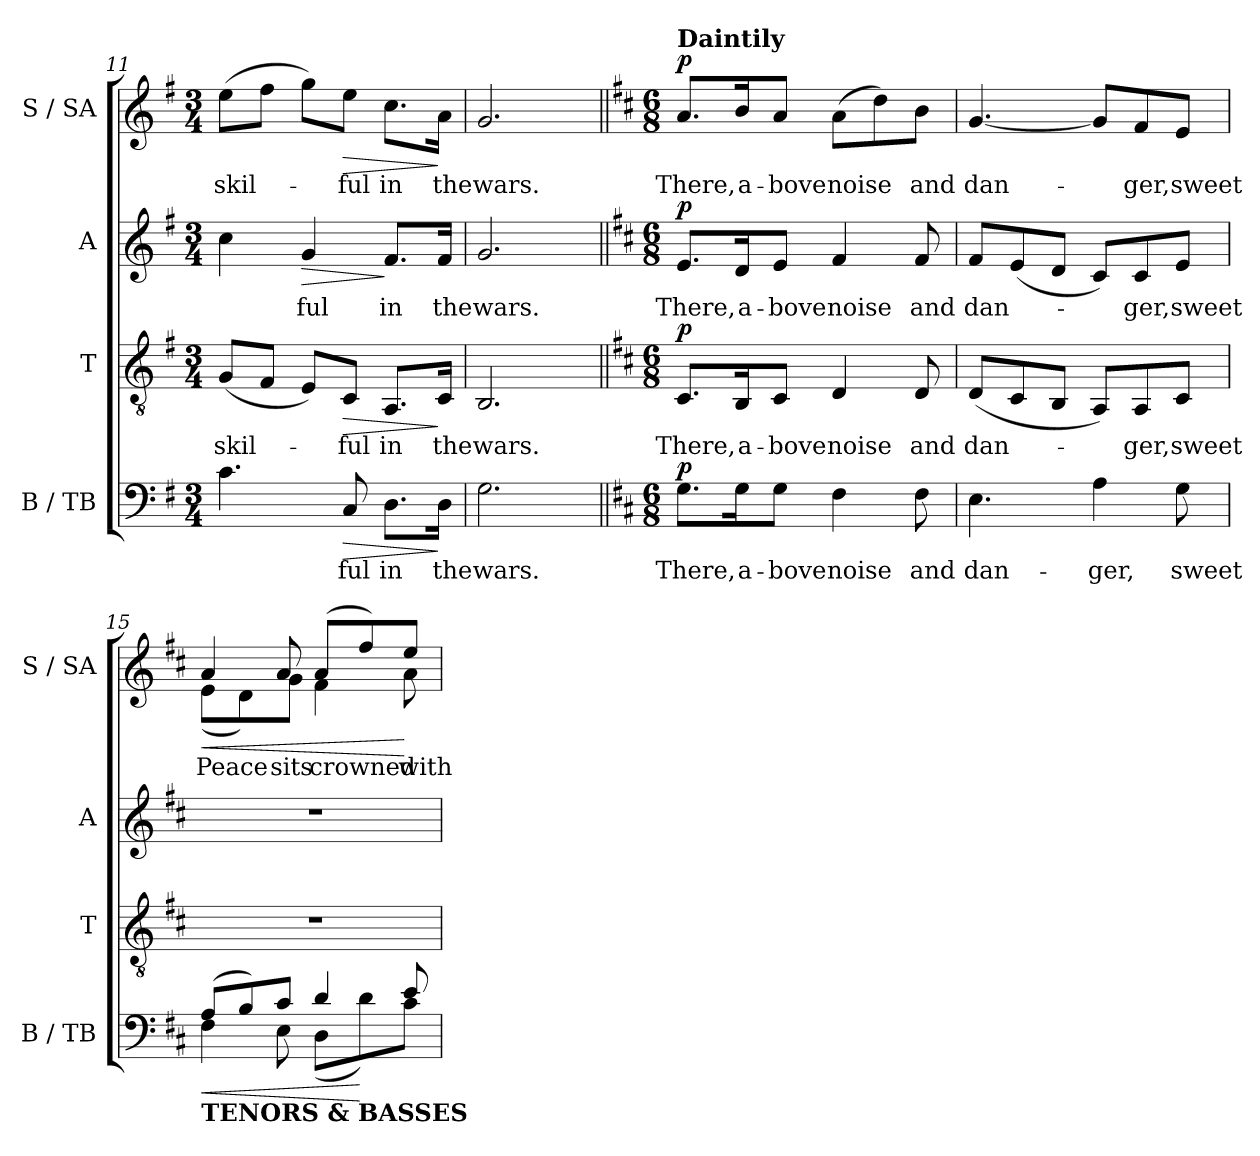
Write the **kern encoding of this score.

**kern	**text	**dynam	**kern	**text	**dynam	**kern	**text	**dynam	**kern	**text	**dynam
*part4	*part4	*part4	*part3	*part3	*part3	*part2	*part2	*part2	*part1	*part1	*part1
*staff4	*staff4	*staff4	*staff3	*staff3	*staff3	*staff2	*staff2	*staff2	*staff1	*staff1	*staff1
*I"B / TB	*	*	*I"T	*	*	*I"A	*	*	*I"S / SA	*	*
*I'B / TB	*	*	*I'T	*	*	*I'A	*	*	*I'S / SA	*	*
*clefF4	*	*	*clefGv2	*	*	*clefG2	*	*	*clefG2	*	*
*k[f#]	*	*	*k[f#]	*	*	*k[f#]	*	*	*k[f#]	*	*
*G:	*	*	*G:	*	*	*G:	*	*	*G:	*	*
*M3/4	*	*	*M3/4	*	*	*M3/4	*	*	*M3/4	*	*
=11	=11	=11	=11	=11	=11	=11	=11	=11	=11	=11	=11
!	!	!	!	!LO:LY:b:color=#000000	!	!	!	!	!	!	!
!	!	!	!	!	!	!	!	!	!	!LO:LY:b:color=#000000	!
4.ci\	.	.	(8Gi/L	skil-	.	4cci\	.	.	(8eei\L	skil-	.
.	.	.	8F#i/J	.	.	.	.	.	8ff#i\J	.	.
!	!	!	!	!	!	!	!LO:LY:b:color=#000000	!LO:HP:b	!	!	!
.	.	.	8Ei/L)	.	.	4gi/	-ful	>	8ggi\L)	.	.
!	!LO:LY:b:color=#000000	!LO:HP:b	!	!	!	!	!	!	!	!	!
!	!	!	!	!LO:LY:b:color=#000000	!LO:HP:b	!	!	!	!	!	!
!	!	!	!	!	!	!	!	!	!	!LO:LY:b:color=#000000	!LO:HP:b
8Ci/	-ful	>	8Ci/J	-ful	>	.	.	.	8eei\J	-ful	>
!	!LO:LY:b:color=#000000	!	!	!	!	!	!	!	!	!	!
!	!	!	!	!LO:LY:b:color=#000000	!	!	!	!	!	!	!
!	!	!	!	!	!	!	!LO:LY:b:color=#000000	!	!	!	!
!	!	!	!	!	!	!	!	!	!	!LO:LY:b:color=#000000	!
8.Di\L	in	.	8.AAi/L	in	.	8.f#i/L	in	]	8.cci\L	in	.
!	!LO:LY:b:color=#000000	!	!	!	!	!	!	!	!	!	!
!	!	!	!	!LO:LY:b:color=#000000	!	!	!	!	!	!	!
!	!	!	!	!	!	!	!LO:LY:b:color=#000000	!	!	!	!
!	!	!	!	!	!	!	!	!	!	!LO:LY:b:color=#000000	!
16Di\Jk	the	]	16Ci/Jk	the	]	16f#i/Jk	the	.	16ai\Jk	the	]
=12	=12	=12	=12	=12	=12	=12	=12	=12	=12	=12	=12
!	!LO:LY:b:color=#000000	!	!	!	!	!	!	!	!	!	!
!	!	!	!	!LO:LY:b:color=#000000	!	!	!	!	!	!	!
!	!	!	!	!	!	!	!LO:LY:b:color=#000000	!	!	!	!
!	!	!	!	!	!	!	!	!	!	!LO:LY:b:color=#000000	!
2.Gi\	wars.	.	2.BBi/	wars.	.	2.gi/	wars.	.	2.gi/	wars.	.
=13||	=13||	=13||	=13||	=13||	=13||	=13||	=13||	=13||	=13||	=13||	=13||
*k[f#c#]	*	*	*k[f#c#]	*	*	*k[f#c#]	*	*	*k[f#c#]	*	*
*D:	*	*	*D:	*	*	*D:	*	*	*D:	*	*
*M6/8	*	*	*M6/8	*	*	*M6/8	*	*	*M6/8	*	*
!	!LO:LY:b:color=#000000	!	!	!	!	!	!	!	!	!	!
!	!	!	!	!LO:LY:b:color=#000000	!	!	!	!	!	!	!
!	!	!	!	!	!	!	!LO:LY:b:color=#000000	!	!	!	!
*	*	*	*	*	*	*	*	*	*MM70	*	*
!	!	!	!	!	!	!	!	!	!LO:TX:a:B:t=Daintily	!	!
!	!	!	!	!	!	!	!	!	!	!LO:LY:b:color=#000000	!
8.Gi\L	There,	p	8.C#i/L	There,	p	8.ei/L	There,	p	8.ai/L	There,	p
!	!LO:LY:b:color=#000000	!	!	!	!	!	!	!	!	!	!
!	!	!	!	!LO:LY:b:color=#000000	!	!	!	!	!	!	!
!	!	!	!	!	!	!	!LO:LY:b:color=#000000	!	!	!	!
!	!	!	!	!	!	!	!	!	!	!LO:LY:b:color=#000000	!
16Gi\K	a-	.	16BBi/K	a-	.	16di/K	a-	.	16bi/K	a-	.
!	!LO:LY:b:color=#000000	!	!	!	!	!	!	!	!	!	!
!	!	!	!	!LO:LY:b:color=#000000	!	!	!	!	!	!	!
!	!	!	!	!	!	!	!LO:LY:b:color=#000000	!	!	!	!
!	!	!	!	!	!	!	!	!	!	!LO:LY:b:color=#000000	!
8Gi\J	-bove	.	8C#i/J	-bove	.	8ei/J	-bove	.	8ai/J	-bove	.
!	!LO:LY:b:color=#000000	!	!	!	!	!	!	!	!	!	!
!	!	!	!	!LO:LY:b:color=#000000	!	!	!	!	!	!	!
!	!	!	!	!	!	!	!LO:LY:b:color=#000000	!	!	!	!
!	!	!	!	!	!	!	!	!	!	!LO:LY:b:color=#000000	!
4F#i\	noise	.	4Di/	noise	.	4f#i/	noise	.	(8ai\L	noise	.
.	.	.	.	.	.	.	.	.	8ddi\)	.	.
!	!LO:LY:b:color=#000000	!	!	!	!	!	!	!	!	!	!
!	!	!	!	!LO:LY:b:color=#000000	!	!	!	!	!	!	!
!	!	!	!	!	!	!	!LO:LY:b:color=#000000	!	!	!	!
!	!	!	!	!	!	!	!	!	!	!LO:LY:b:color=#000000	!
8F#i\	and	.	8Di/	and	.	8f#i/	and	.	8bi\J	and	.
=14	=14	=14	=14	=14	=14	=14	=14	=14	=14	=14	=14
!	!LO:LY:b:color=#000000	!	!	!	!	!	!	!	!	!	!
!	!	!	!	!LO:LY:b:color=#000000	!	!	!	!	!	!	!
!	!	!	!	!	!	!	!LO:LY:b:color=#000000	!	!	!	!
!	!	!	!	!	!	!	!	!	!	!LO:LY:b:color=#000000	!
4.Ei\	dan-	.	(8Di/L	dan-	.	8f#i/L	dan-	.	[4.gi/	dan-	.
.	.	.	8C#i/	.	.	(8ei/	.	.	.	.	.
.	.	.	8BBi/J	.	.	8di/J	.	.	.	.	.
!	!LO:LY:b:color=#000000	!	!	!	!	!	!	!	!	!	!
4Ai\	-ger,	.	8AAi/L)	.	.	8c#i/L)	.	.	8gi/L]	.	.
!	!	!	!	!LO:LY:b:color=#000000	!	!	!	!	!	!	!
!	!	!	!	!	!	!	!LO:LY:b:color=#000000	!	!	!	!
!	!	!	!	!	!	!	!	!	!	!LO:LY:b:color=#000000	!
.	.	.	8AAi/	-ger,	.	8c#i/	-ger,	.	8f#i/	-ger,	.
!	!LO:LY:b:color=#000000	!	!	!	!	!	!	!	!	!	!
!	!	!	!	!LO:LY:b:color=#000000	!	!	!	!	!	!	!
!	!	!	!	!	!	!	!LO:LY:b:color=#000000	!	!	!	!
!	!	!	!	!	!	!	!	!	!	!LO:LY:b:color=#000000	!
8Gi\	sweet	.	8C#i/J	sweet	.	8ei/J	sweet	.	8ei/J	sweet	.
!!LO:LB:g=z
=15	=15	=15	=15	=15	=15	=15	=15	=15	=15	=15	=15
*^	*	*	*	*	*	*	*	*	*	*	*
!	!	!	!LO:HP:b	!LO:N:vis=1	!	!	!LO:N:vis=1	!	!	!	!	!
!	!	!	!	!	!	!	!	!	!	!LO:TX:a:B:t=SOPRANOS & ALTOS	!	!
!LO:TX:b:B:t=TENORS & BASSES	!	!	!	!	!	!	!	!	!	!	!	!
!	!	!	!	!	!	!	!	!	!	!	!LO:LY:b:color=#000000	!LO:HP:b
*	*	*	*	*	*	*	*	*	*	*^	*	*
(8Ai/L	4F#i\	.	<	2.r	.	.	2.r	.	.	4ai/	(8ei\L	Peace	<
8Bi/)	.	.	.	.	.	.	.	.	.	.	8di\)	.	.
!	!	!	!	!	!	!	!	!	!	!	!	!LO:LY:b:color=#000000	!
8c#i/J	8Ei\	.	.	.	.	.	.	.	.	8ai/	8gi\J	sits	.
!	!	!	!	!	!	!	!	!	!	!	!	!LO:LY:b:color=#000000	!
4di/	(8Di\L	.	.	.	.	.	.	.	.	(8ai/L	4f#i\	crowned	.
.	8di\)	.	[	.	.	.	.	.	.	8ff#i/)	.	.	.
!	!	!	!	!	!	!	!	!	!	!	!	!LO:LY:b:color=#000000	!
8ei/	8c#i\J	.	.	.	.	.	.	.	.	8eei/J	8ai\	with	[
*v	*v	*	*	*	*	*	*	*	*	*v	*v	*	*
=	=	=	=	=	=	=	=	=	=	=	=
*-	*-	*-	*-	*-	*-	*-	*-	*-	*-	*-	*-
